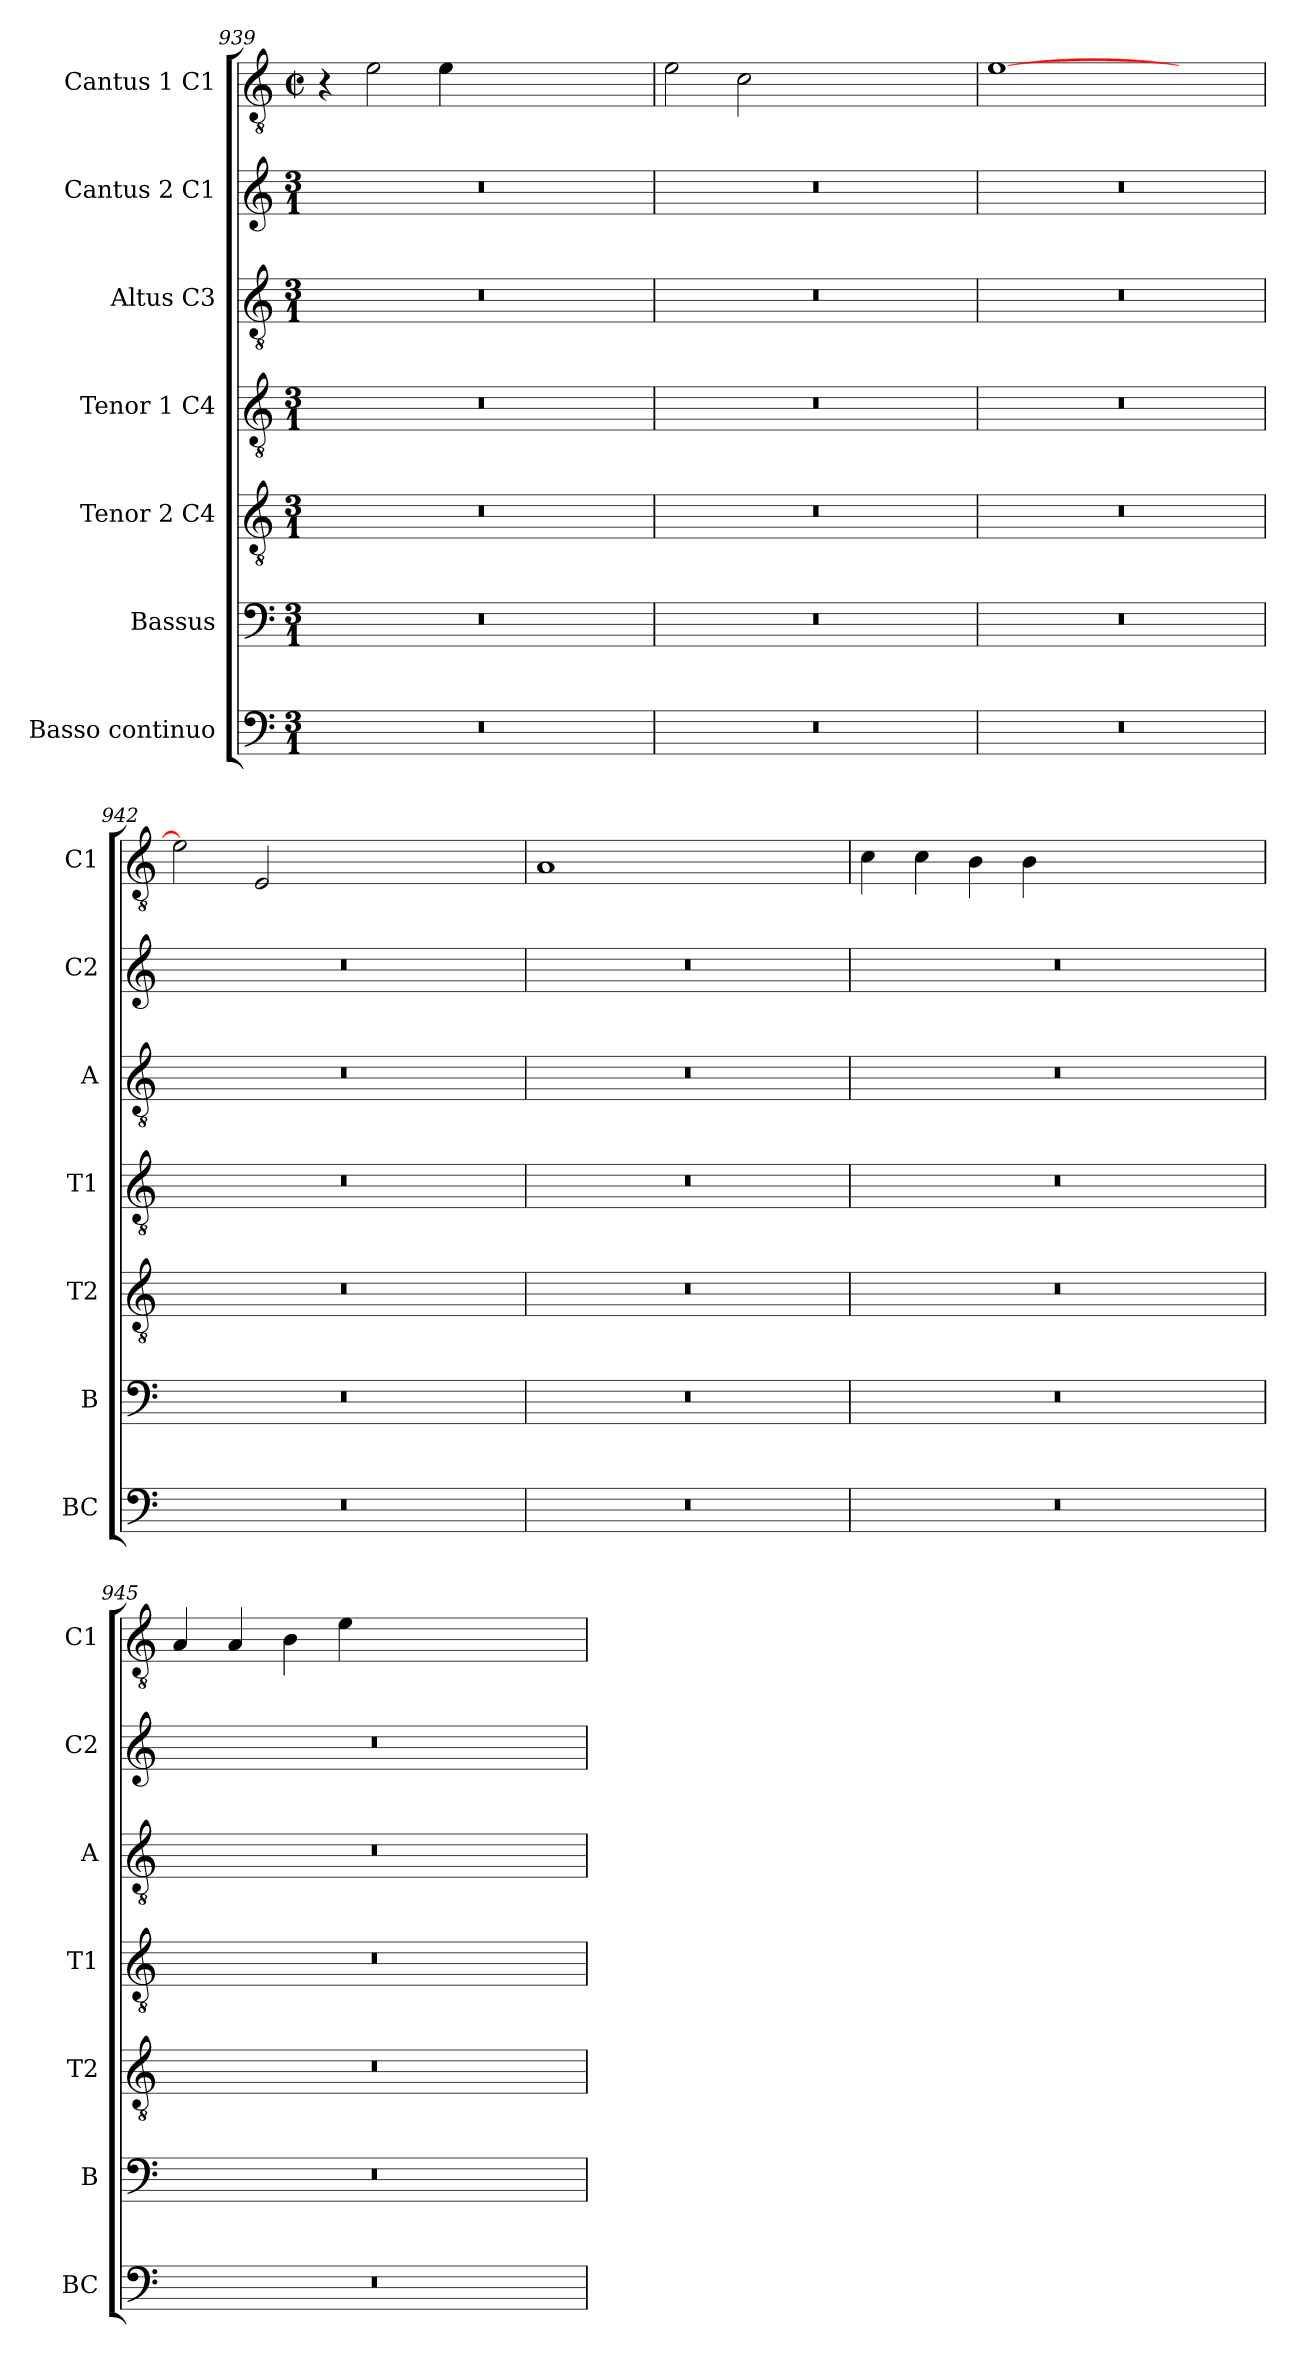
**kern	**kern	**kern	**kern	**kern	**kern	**kern
*part7	*part6	*part5	*part4	*part3	*part2	*part1
*staff7	*staff6	*staff5	*staff4	*staff3	*staff2	*staff1
*I"Basso continuo	*I"Bassus	*I"Tenor 2 C4	*I"Tenor 1 C4	*I"Altus C3	*I"Cantus 2 C1	*I"Cantus 1 C1
*I'BC	*I'B	*I'T2	*I'T1	*I'A	*I'C2	*I'C1
*clefF4	*clefF4	*clefGv2	*clefGv2	*clefGv2	*clefG2	*clefGv2
*ITrd7c12	*	*	*	*	*	*
*k[]	*k[]	*k[]	*k[]	*k[]	*k[]	*k[]
*C:	*C:	*C:	*C:	*C:	*C:	*C:
*M3/1	*M3/1	*M3/1	*M3/1	*M3/1	*M3/1	*M2/2
*	*	*	*	*	*	*met(c|)
=939	=939	=939	=939	=939	=939	=939
0.r	0.r	0.r	0.r	0.r	0.r	4r
.	.	.	.	.	.	2e\
.	.	.	.	.	.	4e\
.	.	.	.	.	.	0ryy
=940	=940	=940	=940	=940	=940	=940
0.r	0.r	0.r	0.r	0.r	0.r	2e\
.	.	.	.	.	.	2c\
.	.	.	.	.	.	0ryy
=941	=941	=941	=941	=941	=941	=941
0.r	0.r	0.r	0.r	0.r	0.r	[>1e
.	.	.	.	.	.	0ryy
=942	=942	=942	=942	=942	=942	=942
0.r	0.r	0.r	0.r	0.r	0.r	2e\]
.	.	.	.	.	.	2E/
.	.	.	.	.	.	0ryy
=943	=943	=943	=943	=943	=943	=943
0.r	0.r	0.r	0.r	0.r	0.r	1A
.	.	.	.	.	.	0ryy
=944	=944	=944	=944	=944	=944	=944
0.r	0.r	0.r	0.r	0.r	0.r	4c\
.	.	.	.	.	.	4c\
.	.	.	.	.	.	4B\
.	.	.	.	.	.	4B\
.	.	.	.	.	.	0ryy
!!LO:PB:g=z
=945	=945	=945	=945	=945	=945	=945
0.r	0.r	0.r	0.r	0.r	0.r	4A/
.	.	.	.	.	.	4A/
.	.	.	.	.	.	4B\
.	.	.	.	.	.	4e\
.	.	.	.	.	.	0ryy
=	=	=	=	=	=	=
*-	*-	*-	*-	*-	*-	*-
